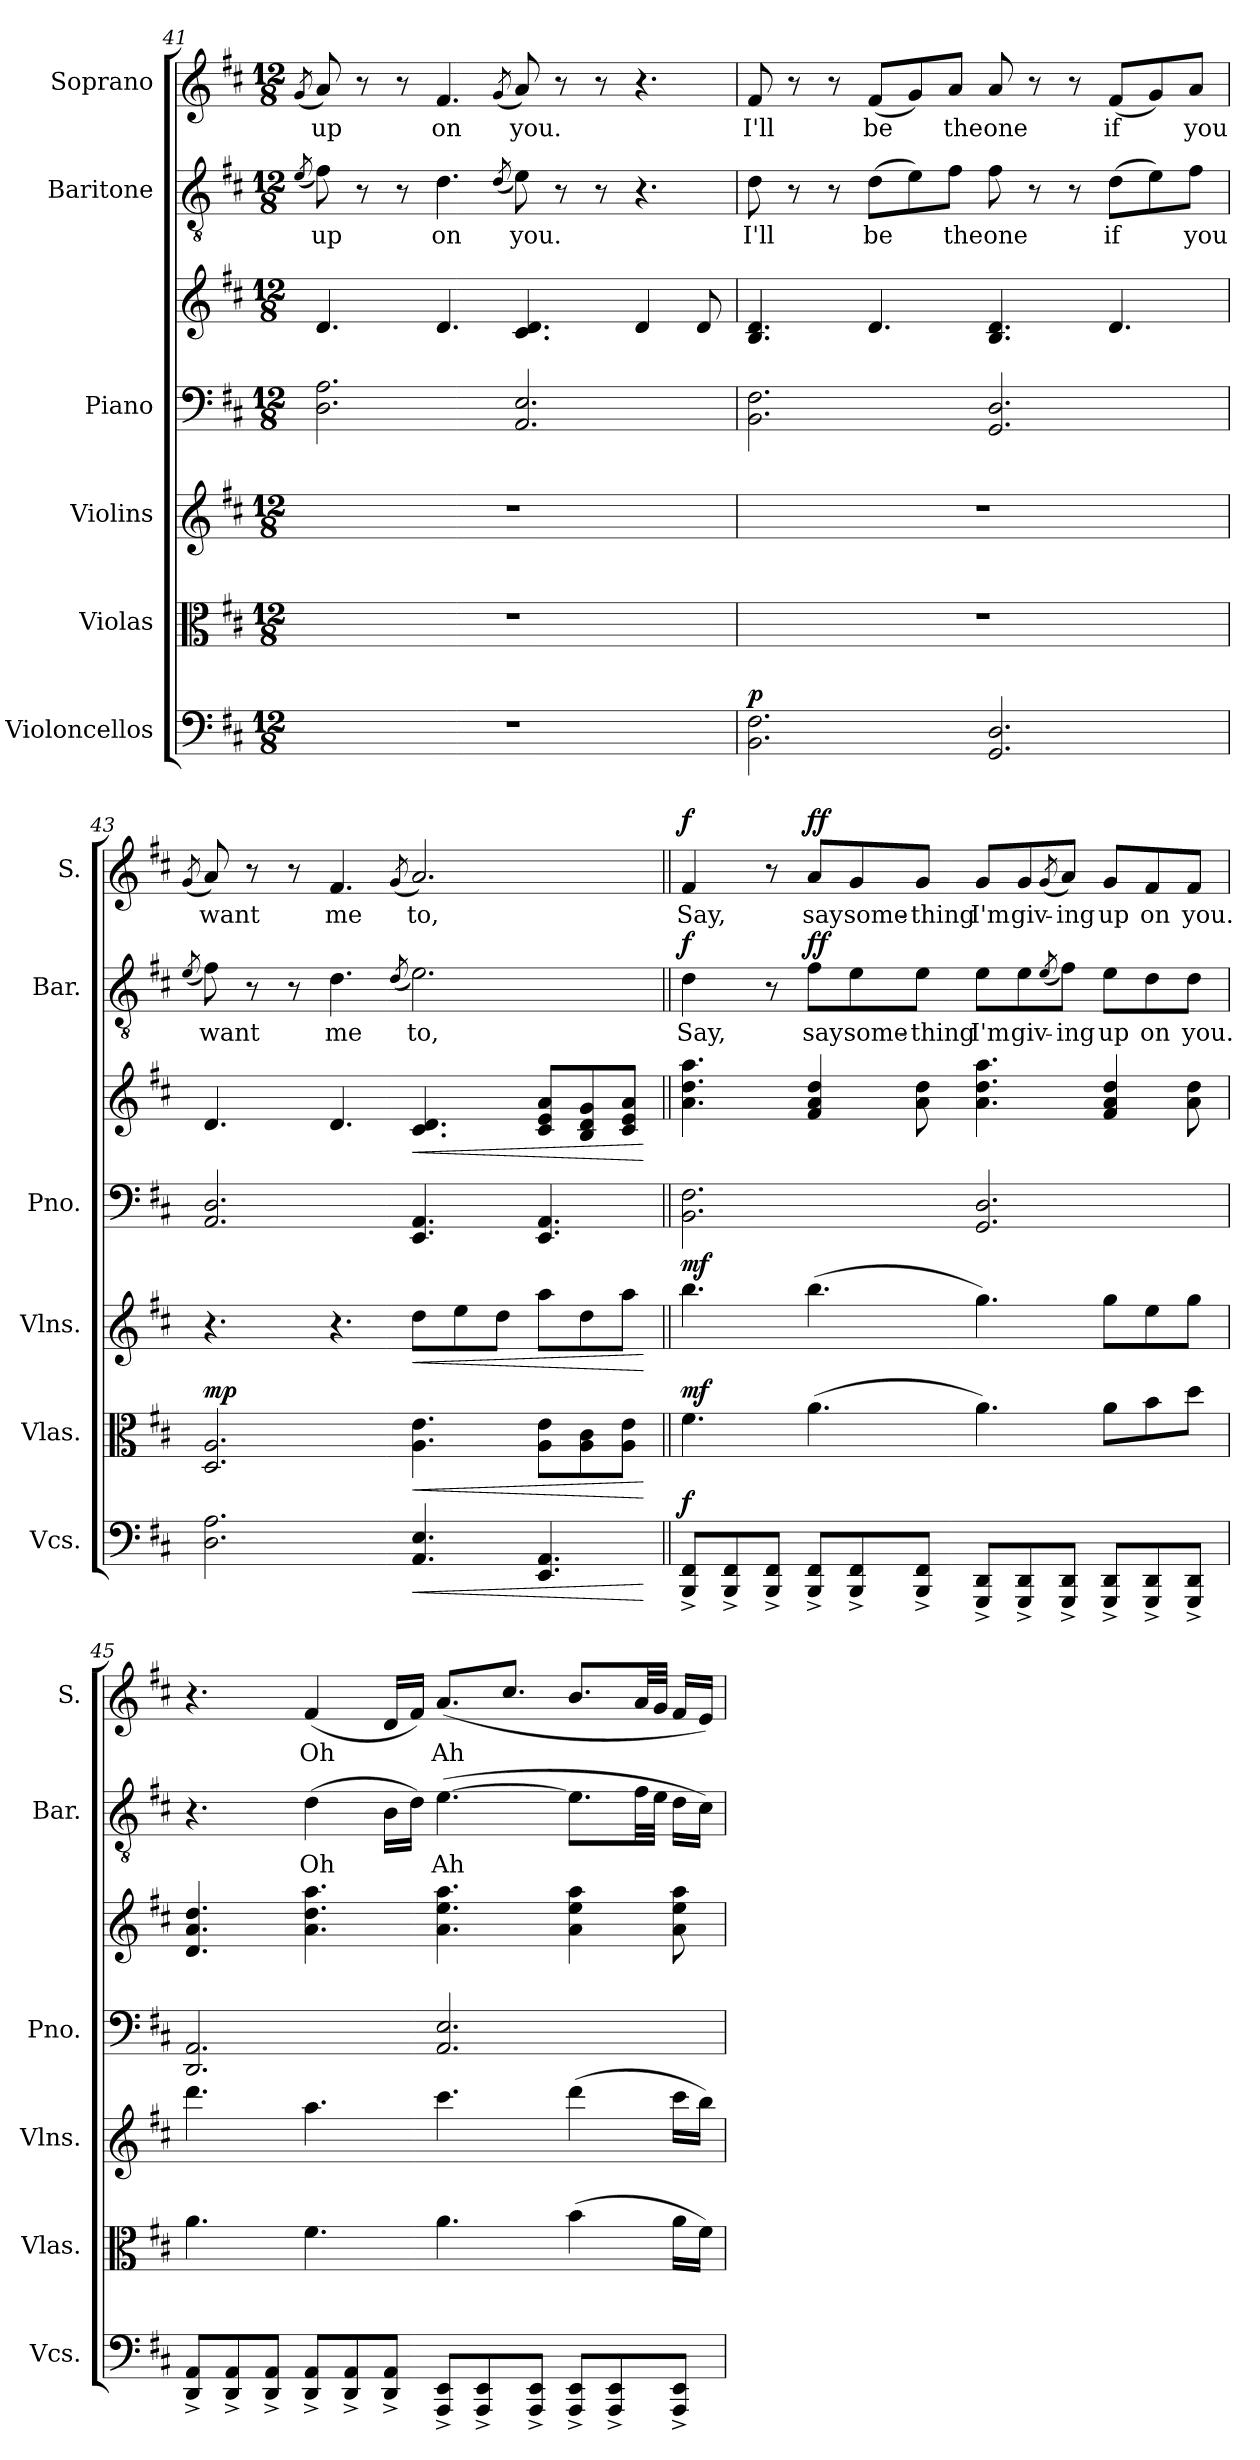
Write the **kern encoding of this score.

**kern	**dynam	**kern	**dynam	**kern	**dynam	**kern	**kern	**dynam	**kern	**text	**dynam	**kern	**text	**dynam
*part6	*part6	*part5	*part5	*part4	*part4	*part3	*part3	*part3	*part2	*part2	*part2	*part1	*part1	*part1
*staff7	*staff7	*staff6	*staff6	*staff5	*staff5	*staff4	*staff3	*staff3/4	*staff2	*staff2	*staff2	*staff1	*staff1	*staff1
*I"Violoncellos	*	*I"Violas	*	*I"Violins	*	*I"Piano	*	*	*I"Baritone	*	*	*I"Soprano	*	*
*I'Vcs.	*	*I'Vlas.	*	*I'Vlns.	*	*I'Pno.	*	*	*I'Bar.	*	*	*I'S.	*	*
*clefF4	*	*clefC3	*	*clefG2	*	*clefF4	*clefG2	*	*clefGv2	*	*	*clefG2	*	*
*k[f#c#]	*	*k[f#c#]	*	*k[f#c#]	*	*k[f#c#]	*k[f#c#]	*	*k[f#c#]	*	*	*k[f#c#]	*	*
*M12/8	*	*M12/8	*	*M12/8	*	*M12/8	*M12/8	*	*M12/8	*	*	*M12/8	*	*
=41	=41	=41	=41	=41	=41	=41	=41	=41	=41	=41	=41	=41	=41	=41
.	.	.	.	.	.	.	.	.	(8qe/	.	.	(8qg/	.	.
!	!	!	!	!	!	!	!	!	!	!LO:LY:b	!	!	!LO:LY:b	!
1.r	.	1.r	.	1.r	.	2.D\ 2.A\	4.d/	.	8f#\)	up	.	8a/)	up	.
.	.	.	.	.	.	.	.	.	8r	.	.	8r	.	.
.	.	.	.	.	.	.	.	.	8r	.	.	8r	.	.
!	!	!	!	!	!	!	!	!	!	!LO:LY:b	!	!	!LO:LY:b	!
.	.	.	.	.	.	.	4.d/	.	4.d\	on	.	4.f#/	on	.
.	.	.	.	.	.	.	.	.	(8qd/	.	.	(8qg/	.	.
!	!	!	!	!	!	!	!	!	!	!LO:LY:b	!	!	!LO:LY:b	!
.	.	.	.	.	.	2.AA/ 2.E/	4.c#/ 4.d/	.	8e\)	you.	.	8a/)	you.	.
.	.	.	.	.	.	.	.	.	8r	.	.	8r	.	.
.	.	.	.	.	.	.	.	.	8r	.	.	8r	.	.
.	.	.	.	.	.	.	4d/	.	4.r	.	.	4.r	.	.
.	.	.	.	.	.	.	8d/	.	.	.	.	.	.	.
!!LO:PB:g=z
=42	=42	=42	=42	=42	=42	=42	=42	=42	=42	=42	=42	=42	=42	=42
!	!LO:DY:a	!	!	!	!	!	!	!	!	!LO:LY:b	!	!	!LO:LY:b	!
2.BB\ 2.F#\	p	1.r	.	1.r	.	2.BB\ 2.F#\	4.B/ 4.d/	.	8d\	I'll	.	8f#/	I'll	.
.	.	.	.	.	.	.	.	.	8r	.	.	8r	.	.
.	.	.	.	.	.	.	.	.	8r	.	.	8r	.	.
!	!	!	!	!	!	!	!	!	!	!LO:LY:b	!	!	!LO:LY:b	!
.	.	.	.	.	.	.	4.d/	.	(8d\L	be	.	(8f#/L	be	.
.	.	.	.	.	.	.	.	.	8e\)	.	.	8g/)	.	.
!	!	!	!	!	!	!	!	!	!	!LO:LY:b	!	!	!LO:LY:b	!
.	.	.	.	.	.	.	.	.	8f#\J	the	.	8a/J	the	.
!	!	!	!	!	!	!	!	!	!	!LO:LY:b	!	!	!LO:LY:b	!
2.GG/ 2.D/	.	.	.	.	.	2.GG/ 2.D/	4.B/ 4.d/	.	8f#\	one	.	8a/	one	.
.	.	.	.	.	.	.	.	.	8r	.	.	8r	.	.
.	.	.	.	.	.	.	.	.	8r	.	.	8r	.	.
!	!	!	!	!	!	!	!	!	!	!LO:LY:b	!	!	!LO:LY:b	!
.	.	.	.	.	.	.	4.d/	.	(8d\L	if	.	(8f#/L	if	.
.	.	.	.	.	.	.	.	.	8e\)	.	.	8g/)	.	.
!	!	!	!	!	!	!	!	!	!	!LO:LY:b	!	!	!LO:LY:b	!
.	.	.	.	.	.	.	.	.	8f#\J	you	.	8a/J	you	.
=43	=43	=43	=43	=43	=43	=43	=43	=43	=43	=43	=43	=43	=43	=43
.	.	.	.	.	.	.	.	.	(8qe/	.	.	(8qg/	.	.
!	!	!	!LO:DY:a	!	!	!	!	!	!	!LO:LY:b	!	!	!LO:LY:b	!
2.D\ 2.A\	.	2.D/ 2.A/	mp	4.r	.	2.AA/ 2.D/	4.d/	.	8f#\)	want	.	8a/)	want	.
.	.	.	.	.	.	.	.	.	8r	.	.	8r	.	.
.	.	.	.	.	.	.	.	.	8r	.	.	8r	.	.
!	!	!	!	!	!	!	!	!	!	!LO:LY:b	!	!	!LO:LY:b	!
.	.	.	.	4.r	.	.	4.d/	.	4.d\	me	.	4.f#/	me	.
.	.	.	.	.	.	.	.	.	(8qd/	.	.	(8qg/	.	.
!	!LO:HP:b	!	!LO:HP:b	!	!LO:HP:b	!	!	!LO:HP:b	!	!LO:LY:b	!	!	!LO:LY:b	!
4.AA/ 4.E/	<	4.A\ 4.e\	<	8dd\L	<	4.EE/ 4.AA/	4.c#/ 4.d/	<	2.e\)	to,	.	2.a/)	to,	.
.	.	.	.	8ee\	.	.	.	.	.	.	.	.	.	.
.	.	.	.	8dd\J	.	.	.	.	.	.	.	.	.	.
4.EE/ 4.AA/	.	8A\ 8e\L	.	8aa\L	.	4.EE/ 4.AA/	8c#/ 8e/ 8a/L	.	.	.	.	.	.	.
.	.	8A\ 8c#\	.	8dd\	.	.	8B/ 8d/ 8g/	.	.	.	.	.	.	.
.	.	8A\ 8e\J	.	8aa\J	.	.	8c#/ 8e/ 8a/J	.	.	.	.	.	.	.
.	[	.	[	.	[	.	.	[	.	.	.	.	.	.
!!LO:PB:g=z
=44||	=44||	=44||	=44||	=44||	=44||	=44||	=44||	=44||	=44||	=44||	=44||	=44||	=44||	=44||
!	!LO:DY:a	!	!LO:DY:a	!	!LO:DY:a	!	!	!	!	!LO:LY:b	!LO:DY:a	!	!LO:LY:b	!LO:DY:a
8BBB/^ 8FF#/^L	f	4.f#\	mf	4.bb\	mf	2.BB\ 2.F#\	4.a\ 4.dd\ 4.aa\	.	4d\	Say,	f	4f#/	Say,	f
8BBB/^ 8FF#/^	.	.	.	.	.	.	.	.	.	.	.	.	.	.
8BBB/^ 8FF#/^J	.	.	.	.	.	.	.	.	8r	.	.	8r	.	.
!	!	!	!	!	!	!	!	!	!	!LO:LY:b	!LO:DY:a	!	!LO:LY:b	!LO:DY:a
8BBB/^ 8FF#/^L	.	(4.a\	.	(4.bb\	.	.	4f#/ 4a/ 4dd/	.	8f#\L	say	ff	8a/L	say	ff
!	!	!	!	!	!	!	!	!	!	!LO:LY:b	!	!	!LO:LY:b	!
8BBB/^ 8FF#/^	.	.	.	.	.	.	.	.	8e\	some-	.	8g/	some-	.
!	!	!	!	!	!	!	!	!	!	!LO:LY:b	!	!	!LO:LY:b	!
8BBB/^ 8FF#/^J	.	.	.	.	.	.	8a\ 8dd\	.	8e\J	-thing	.	8g/J	-thing	.
!	!	!	!	!	!	!	!	!	!	!LO:LY:b	!	!	!LO:LY:b	!
8GGG/^ 8DD/^L	.	4.a\)	.	4.gg\)	.	2.GG/ 2.D/	4.a\ 4.dd\ 4.aa\	.	8e\L	I'm	.	8g/L	I'm	.
!	!	!	!	!	!	!	!	!	!	!LO:LY:b	!	!	!LO:LY:b	!
8GGG/^ 8DD/^	.	.	.	.	.	.	.	.	8e\	giv-	.	8g/	giv-	.
.	.	.	.	.	.	.	.	.	(8qe/	.	.	(8qg/	.	.
!	!	!	!	!	!	!	!	!	!	!LO:LY:b	!	!	!LO:LY:b	!
8GGG/^ 8DD/^J	.	.	.	.	.	.	.	.	8f#\J)	-ing	.	8a/J)	-ing	.
!	!	!	!	!	!	!	!	!	!	!LO:LY:b	!	!	!LO:LY:b	!
8GGG/^ 8DD/^L	.	8a\L	.	8gg\L	.	.	4f#/ 4a/ 4dd/	.	8e\L	up	.	8g/L	up	.
!	!	!	!	!	!	!	!	!	!	!LO:LY:b	!	!	!LO:LY:b	!
8GGG/^ 8DD/^	.	8b\	.	8ee\	.	.	.	.	8d\	on	.	8f#/	on	.
!	!	!	!	!	!	!	!	!	!	!LO:LY:b	!	!	!LO:LY:b	!
8GGG/^ 8DD/^J	.	8dd\J	.	8gg\J	.	.	8a\ 8dd\	.	8d\J	you.	.	8f#/J	you.	.
=45	=45	=45	=45	=45	=45	=45	=45	=45	=45	=45	=45	=45	=45	=45
8DD/^ 8AA/^L	.	4.a\	.	4.ddd\	.	2.DD/ 2.AA/	4.d/ 4.a/ 4.dd/	.	4.r	.	.	4.r	.	.
8DD/^ 8AA/^	.	.	.	.	.	.	.	.	.	.	.	.	.	.
8DD/^ 8AA/^J	.	.	.	.	.	.	.	.	.	.	.	.	.	.
!	!	!	!	!	!	!	!	!	!	!LO:LY:b	!	!	!LO:LY:b	!
8DD/^ 8AA/^L	.	4.f#\	.	4.aa\	.	.	4.a\ 4.dd\ 4.aa\	.	(4d\	Oh	.	(4f#/	Oh	.
8DD/^ 8AA/^	.	.	.	.	.	.	.	.	.	.	.	.	.	.
8DD/^ 8AA/^J	.	.	.	.	.	.	.	.	16B\LL	.	.	16d/LL	.	.
.	.	.	.	.	.	.	.	.	16d\JJ)	.	.	16f#/JJ)	.	.
!	!	!	!	!	!	!	!	!	!	!LO:LY:b	!	!	!LO:LY:b	!
8AAA/^ 8EE/^L	.	4.a\	.	4.ccc#\	.	2.AA/ 2.E/	4.a\ 4.ee\ 4.aa\	.	([4.e\	Ah	.	(8.a/L	Ah	.
8AAA/^ 8EE/^	.	.	.	.	.	.	.	.	.	.	.	.	.	.
.	.	.	.	.	.	.	.	.	.	.	.	8.cc#/J	.	.
8AAA/^ 8EE/^J	.	.	.	.	.	.	.	.	.	.	.	.	.	.
8AAA/^ 8EE/^L	.	(4b\	.	(4ddd\	.	.	4a\ 4ee\ 4aa\	.	8.e\L]	.	.	8.b/L	.	.
8AAA/^ 8EE/^	.	.	.	.	.	.	.	.	.	.	.	.	.	.
.	.	.	.	.	.	.	.	.	32f#\LL	.	.	32a/LL	.	.
.	.	.	.	.	.	.	.	.	32e\JJJ	.	.	32g/JJJ	.	.
8AAA/^ 8EE/^J	.	16a\LL	.	16ccc#\LL	.	.	8a\ 8ee\ 8aa\	.	16d\LL	.	.	16f#/LL	.	.
.	.	16f#\JJ)	.	16bb\JJ)	.	.	.	.	16c#\JJ)	.	.	16e/JJ)	.	.
=	=	=	=	=	=	=	=	=	=	=	=	=	=	=
*-	*-	*-	*-	*-	*-	*-	*-	*-	*-	*-	*-	*-	*-	*-
